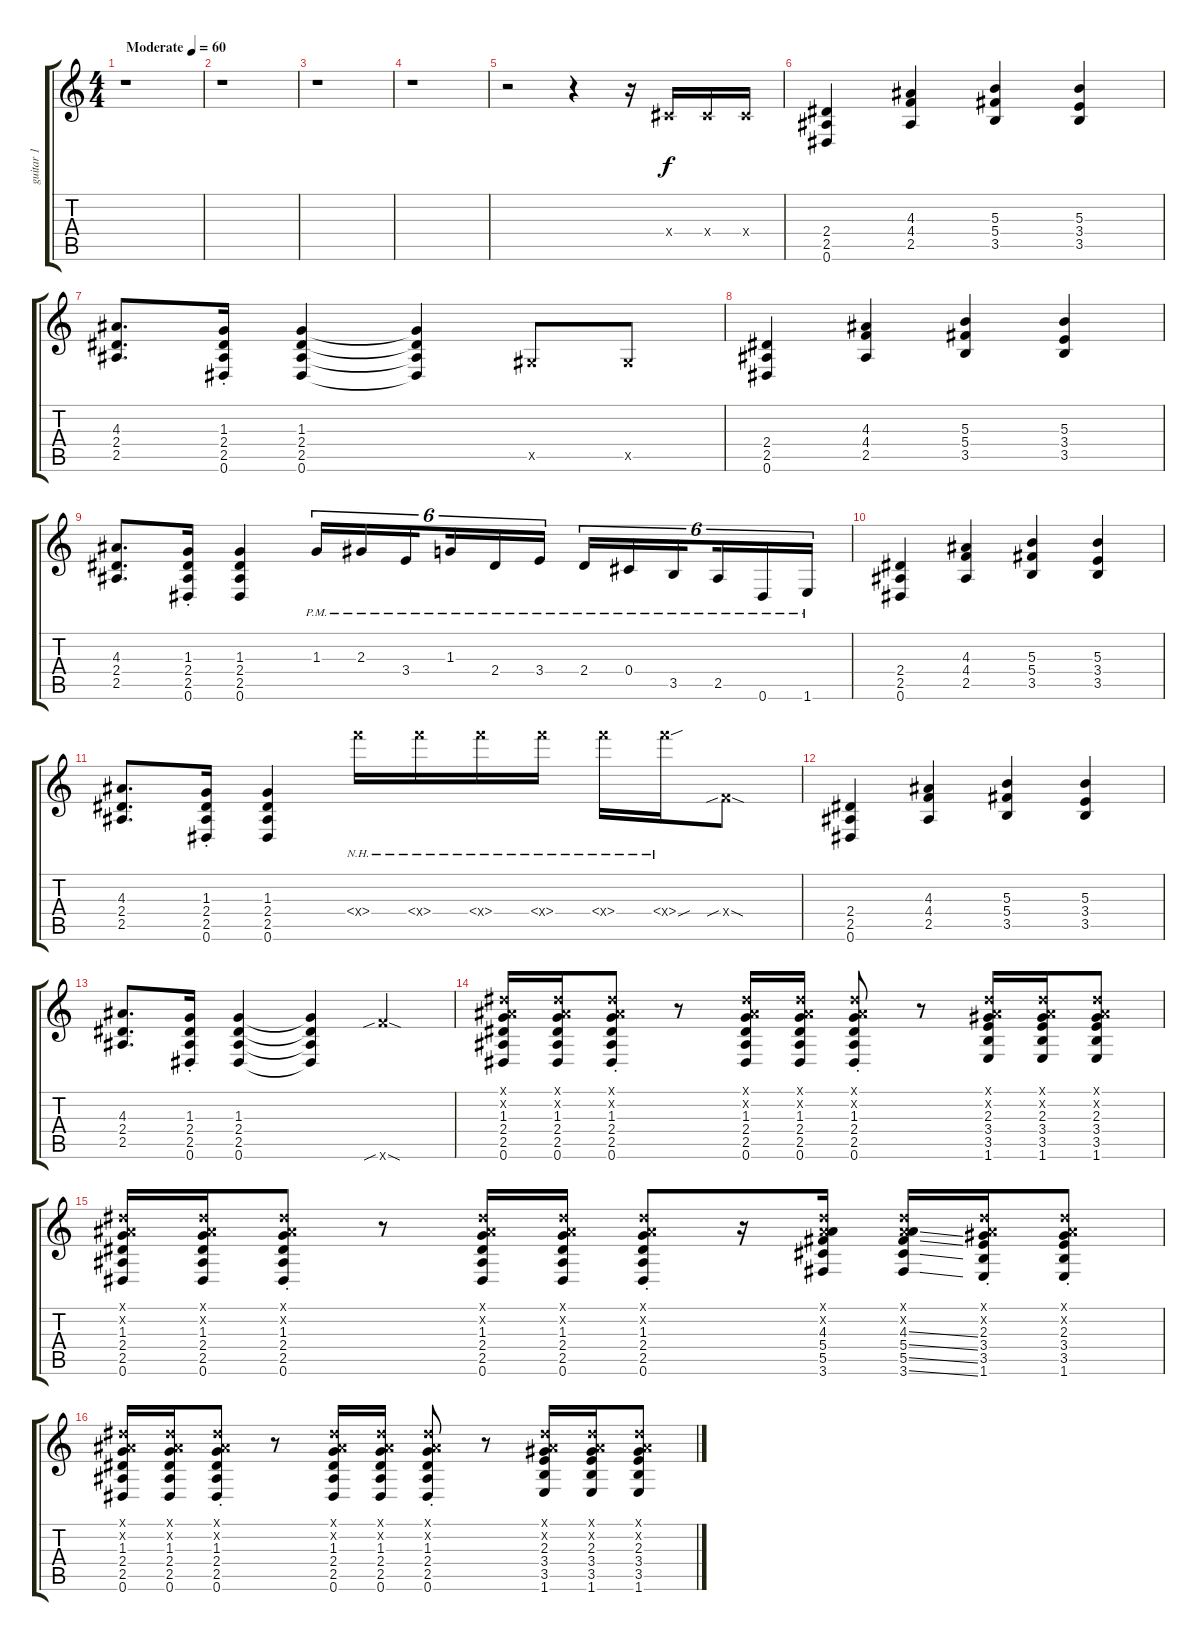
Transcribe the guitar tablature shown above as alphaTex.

\track ("guitar 1" "guitar 1") {instrument overdrivenguitar}
\staff {score tabs}
\tuning (Eb4 Bb3 Gb3 Db3 Ab2 Eb2) {hide}
\ts (4 4)
\tempo (60 "Moderate")
\clef g2
\ks c
r.1{dy f instrument overdrivenguitar} |
r.1 |
r.1 |
r.1 |
r.2 r.4 r.16 0.4{x}.16 0.4{x}.16 0.4{x}.16 |
(2.4 2.5 0.6).4 (4.3 4.4 2.5).4 (5.3 5.4 3.5).4 (5.3 3.4 3.5).4 |
(4.3 2.4 2.5).8{d} (1.3{st} 2.4{st} 2.5{st} 0.6{st}).16 (1.3 2.4 2.5 0.6).4 (1.3{t} 2.4{t} 2.5{t} 0.6{t}).4 0.5{x}.8 0.5{x}.8 |
(2.4 2.5 0.6).4 (4.3 4.4 2.5).4 (5.3 5.4 3.5).4 (5.3 3.4 3.5).4 |
(4.3 2.4 2.5).8{d} (1.3{st} 2.4{st} 2.5{st} 0.6{st}).16 (1.3 2.4 2.5 0.6).4 1.3{pm}.16{tu (6 4)} 2.3{pm}.16{tu (6 4)} 3.4{pm}.16{tu (6 4) beam splitsecondary} 1.3{pm}.16{tu (6 4)} 2.4{pm}.16{tu (6 4)} 3.4{pm}.16{tu (6 4)} 2.4{pm}.16{tu (6 4)} 0.4{pm}.16{tu (6 4)} 3.5{pm}.16{tu (6 4) beam splitsecondary} 2.5{pm}.16{tu (6 4)} 0.6{pm}.16{tu (6 4)} 1.6{pm}.16{tu (6 4)} |
(2.4 2.5 0.6).4 (4.3 4.4 2.5).4 (5.3 5.4 3.5).4 (5.3 3.4 3.5).4 |
(4.3 2.4 2.5).8{d} (1.3{st} 2.4{st} 2.5{st} 0.6{st}).16 (1.3 2.4 2.5 0.6).4 4.4{nh x}.16 4.4{nh x}.16 4.4{nh x}.16 4.4{nh x}.16 4.4{nh x}.16 4.4{nh sou x}.16 4.4{sib sod x}.8 |
(2.4 2.5 0.6).4 (4.3 4.4 2.5).4 (5.3 5.4 3.5).4 (5.3 3.4 3.5).4 |
(4.3 2.4 2.5).8{d} (1.3{st} 2.4{st} 2.5{st} 0.6{st}).16 (1.3 2.4 2.5 0.6).4 (1.3{t} 2.4{t} 2.5{t} 0.6{t}).4 14.6{sib sod x}.4 |
(0.1{x} 0.2{x} 1.3 2.4 2.5 0.6).16 (0.1{x} 0.2{x} 1.3 2.4 2.5 0.6).16 (0.1{x} 0.2{x} 1.3{st} 2.4{st} 2.5{st} 0.6{st}).8 r.8 (0.1{x} 0.2{x} 1.3 2.4 2.5 0.6).16 (0.1{x} 0.2{x} 1.3 2.4 2.5 0.6).16 (0.1{x} 0.2{x} 1.3{st} 2.4{st} 2.5{st} 0.6{st}).8 r.8 (0.1{x} 0.2{x} 2.3 3.4 3.5 1.6).16 (0.1{x} 0.2{x} 2.3 3.4 3.5 1.6).16 (0.1{x} 0.2{x} 2.3 3.4 3.5 1.6).8 |
(0.1{x} 0.2{x} 1.3 2.4 2.5 0.6).16 (0.1{x} 0.2{x} 1.3 2.4 2.5 0.6).16 (0.1{x} 0.2{x} 1.3{st} 2.4{st} 2.5{st} 0.6{st}).8 r.8 (0.1{x} 0.2{x} 1.3 2.4 2.5 0.6).16 (0.1{x} 0.2{x} 1.3 2.4 2.5 0.6).16 (0.1{x} 0.2{x} 1.3{st} 2.4{st} 2.5{st} 0.6{st}).8 r.16 (0.1{x} 0.2{x} 4.3 5.4 5.5 3.6).16 (0.1{x} 0.2{x} 4.3{ss} 5.4{ss} 5.5{ss} 3.6{ss}).16 (0.1{x} 0.2{x} 2.3{st} 3.4{st} 3.5{st} 1.6{st}).16 (0.1{x} 0.2{x} 2.3{st} 3.4{st} 3.5{st} 1.6{st}).8 |
(0.1{x} 0.2{x} 1.3 2.4 2.5 0.6).16 (0.1{x} 0.2{x} 1.3 2.4 2.5 0.6).16 (0.1{x} 0.2{x} 1.3{st} 2.4{st} 2.5{st} 0.6{st}).8 r.8 (0.1{x} 0.2{x} 1.3 2.4 2.5 0.6).16 (0.1{x} 0.2{x} 1.3 2.4 2.5 0.6).16 (0.1{x} 0.2{x} 1.3{st} 2.4{st} 2.5{st} 0.6{st}).8 r.8 (0.1{x} 0.2{x} 2.3 3.4 3.5 1.6).16 (0.1{x} 0.2{x} 2.3 3.4 3.5 1.6).16 (0.1{x} 0.2{x} 2.3 3.4 3.5 1.6).8
